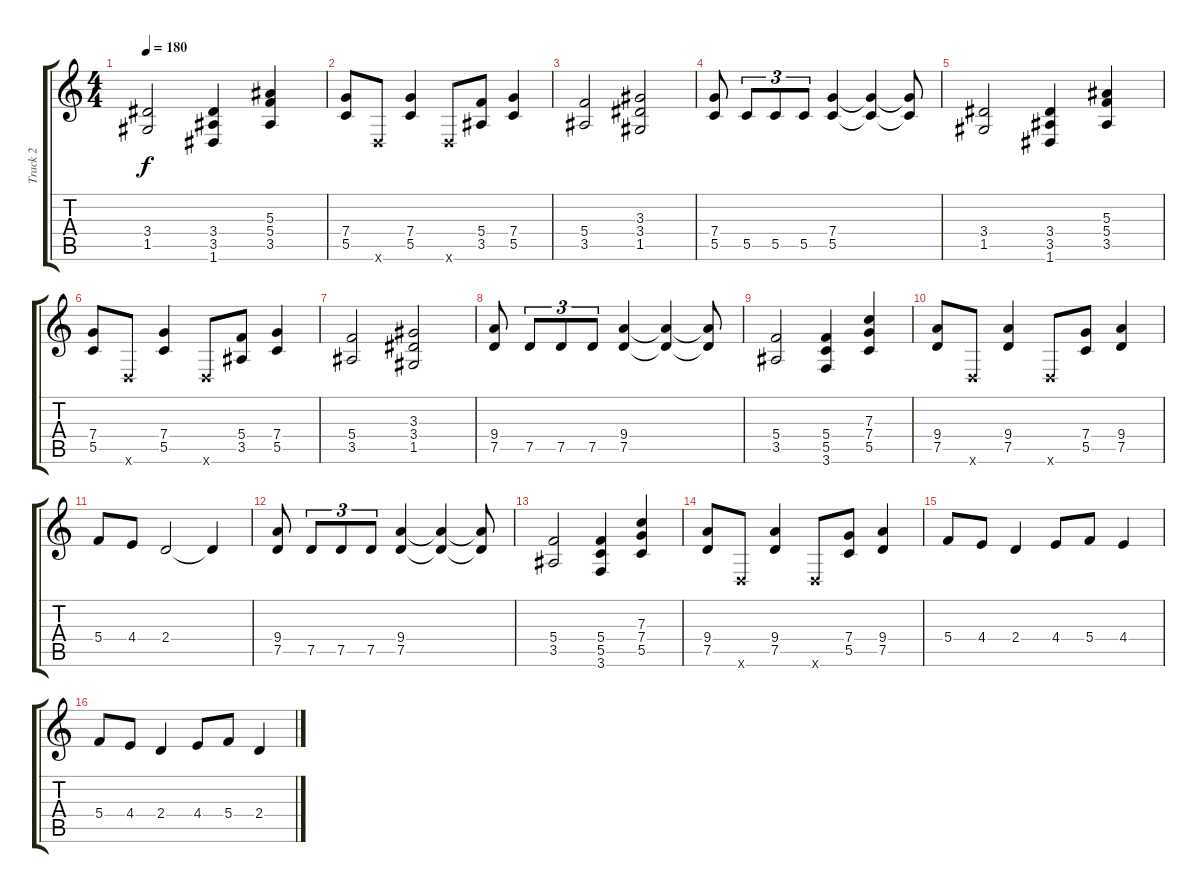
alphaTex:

\track ("Track 2" "Track 2") {instrument overdrivenguitar}
\staff {score tabs}
\tuning (D4 A3 F3 C3 G2 D2) {hide}
\ts (4 4)
\tempo 180
\clef g2
\ks c
(3.4 1.5).2{dy f} (3.4 3.5 1.6).4 (5.3 5.4 3.5).4 |
(7.4 5.5).8 0.6{x}.8 (7.4 5.5).4 0.6{x}.8 (5.4 3.5).8 (7.4 5.5).4 |
(5.4 3.5).2 (3.3 3.4 1.5).2 |
(7.4 5.5).8 5.5.8{tu (3 2)} 5.5.8{tu (3 2)} 5.5.8{tu (3 2)} (7.4 5.5).4 (7.4{t} 5.5{t}).4 (7.4{t} 5.5{t}).8 |
(3.4 1.5).2 (3.4 3.5 1.6).4 (5.3 5.4 3.5).4 |
(7.4 5.5).8 0.6{x}.8 (7.4 5.5).4 0.6{x}.8 (5.4 3.5).8 (7.4 5.5).4 |
(5.4 3.5).2 (3.3 3.4 1.5).2 |
(9.4 7.5).8 7.5.8{tu (3 2)} 7.5.8{tu (3 2)} 7.5.8{tu (3 2)} (9.4 7.5).4 (9.4{t} 7.5{t}).4 (9.4{t} 7.5{t}).8 |
(5.4 3.5).2 (5.4 5.5 3.6).4 (7.3 7.4 5.5).4 |
(9.4 7.5).8 0.6{x}.8 (9.4 7.5).4 0.6{x}.8 (7.4 5.5).8 (9.4 7.5).4 |
5.4.8 4.4.8 2.4.2 2.4{t}.4 |
(9.4 7.5).8 7.5.8{tu (3 2)} 7.5.8{tu (3 2)} 7.5.8{tu (3 2)} (9.4 7.5).4 (9.4{t} 7.5{t}).4 (9.4{t} 7.5{t}).8 |
(5.4 3.5).2 (5.4 5.5 3.6).4 (7.3 7.4 5.5).4 |
(9.4 7.5).8 0.6{x}.8 (9.4 7.5).4 0.6{x}.8 (7.4 5.5).8 (9.4 7.5).4 |
5.4.8 4.4.8 2.4.4 4.4.8 5.4.8 4.4.4 |
5.4.8 4.4.8 2.4.4 4.4.8 5.4.8 2.4.4
